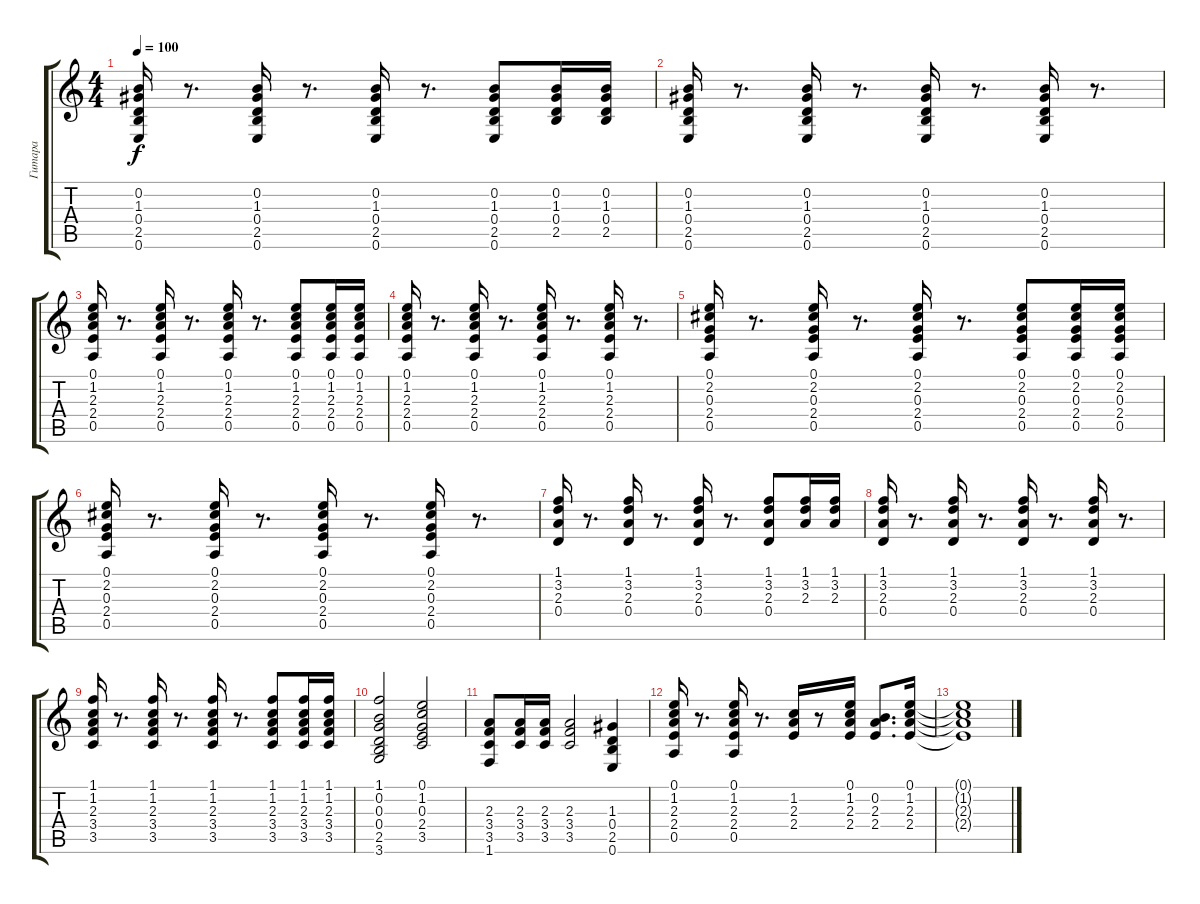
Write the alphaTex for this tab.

\track ("Гитара" "Гитара") {instrument acousticguitarnylon}
\staff {score tabs}
\tuning (E4 B3 G3 D3 A2 E2) {hide}
\ts (4 4)
\tempo 100
\clef g2
\ks c
(0.2 1.3 0.4 2.5 0.6).16{dy f} r.8{d} (0.2 1.3 0.4 2.5 0.6).16 r.8{d} (0.2 1.3 0.4 2.5 0.6).16 r.8{d} (0.2 1.3 0.4 2.5 0.6).8 (0.2 1.3 0.4 2.5).16 (0.2 1.3 0.4 2.5).16 |
(0.2 1.3 0.4 2.5 0.6).16 r.8{d} (0.2 1.3 0.4 2.5 0.6).16 r.8{d} (0.2 1.3 0.4 2.5 0.6).16 r.8{d} (0.2 1.3 0.4 2.5 0.6).16 r.8{d} |
(0.1 1.2 2.3 2.4 0.5).16 r.8{d} (0.1 1.2 2.3 2.4 0.5).16 r.8{d} (0.1 1.2 2.3 2.4 0.5).16 r.8{d} (0.1 1.2 2.3 2.4 0.5).8 (0.1 1.2 2.3 2.4 0.5).16 (0.1 1.2 2.3 2.4 0.5).16 |
(0.1 1.2 2.3 2.4 0.5).16 r.8{d} (0.1 1.2 2.3 2.4 0.5).16 r.8{d} (0.1 1.2 2.3 2.4 0.5).16 r.8{d} (0.1 1.2 2.3 2.4 0.5).16 r.8{d} |
(0.1 2.2 0.3 2.4 0.5).16 r.8{d} (0.1 2.2 0.3 2.4 0.5).16 r.8{d} (0.1 2.2 0.3 2.4 0.5).16 r.8{d} (0.1 2.2 0.3 2.4 0.5).8 (0.1 2.2 0.3 2.4 0.5).16 (0.1 2.2 0.3 2.4 0.5).16 |
(0.1 2.2 0.3 2.4 0.5).16 r.8{d} (0.1 2.2 0.3 2.4 0.5).16 r.8{d} (0.1 2.2 0.3 2.4 0.5).16 r.8{d} (0.1 2.2 0.3 2.4 0.5).16 r.8{d} |
(1.1 3.2 2.3 0.4).16 r.8{d} (1.1 3.2 2.3 0.4).16 r.8{d} (1.1 3.2 2.3 0.4).16 r.8{d} (1.1 3.2 2.3 0.4).8 (1.1 3.2 2.3).16 (1.1 3.2 2.3).16 |
(1.1 3.2 2.3 0.4).16 r.8{d} (1.1 3.2 2.3 0.4).16 r.8{d} (1.1 3.2 2.3 0.4).16 r.8{d} (1.1 3.2 2.3 0.4).16 r.8{d} |
(1.1 1.2 2.3 3.4 3.5).16 r.8{d} (1.1 1.2 2.3 3.4 3.5).16 r.8{d} (1.1 1.2 2.3 3.4 3.5).16 r.8{d} (1.1 1.2 2.3 3.4 3.5).8 (1.1 1.2 2.3 3.4 3.5).16 (1.1 1.2 2.3 3.4 3.5).16 |
(1.1 0.2 0.3 0.4 2.5 3.6).2 (0.1 1.2 0.3 2.4 3.5).2 |
(2.3 3.4 3.5 1.6).8 (2.3 3.4 3.5).16 (2.3 3.4 3.5).16 (2.3 3.4 3.5).2 (1.3 0.4 2.5 0.6).4 |
(0.1 1.2 2.3 2.4 0.5).16 r.8{d} (0.1 1.2 2.3 2.4 0.5).16 r.8{d} (1.2 2.3 2.4).16 r.8 (0.1 1.2 2.3 2.4).16 (0.2 2.3 2.4).8{d} (0.1 1.2 2.3 2.4).16 |
(0.1{t} 1.2{t} 2.3{t} 2.4{t}).1
